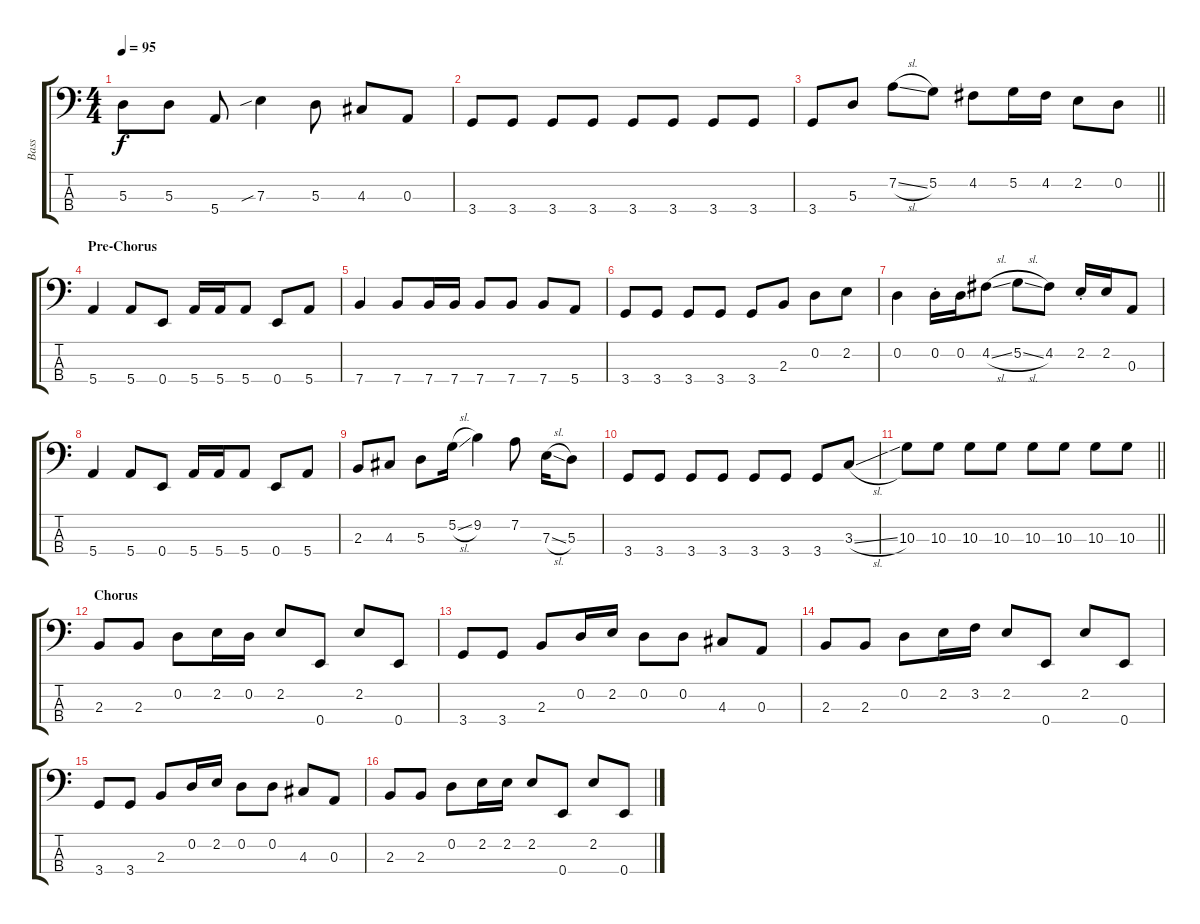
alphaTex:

\track ("Bass" "Bass") {instrument electricbassfinger}
\staff {score tabs}
\tuning (G2 D2 A1 E1) {hide}
\ts (4 4)
\tempo 95
\clef f4
\ks c
5.3.8{dy f} 5.3.8 5.4.8 7.3{sib}.4 5.3.8 4.3.8 0.3.8 |
3.4.8 3.4.8 3.4.8 3.4.8 3.4.8 3.4.8 3.4.8 3.4.8 |
\barLineRight lightlight
3.4.8 5.3.8 7.2{sl}.8 5.2.8 4.2.8 5.2.16 4.2.16 2.2.8 0.2.8 |
\section ("" "Pre-Chorus")
5.4.4 5.4.8 0.4.8 5.4.16 5.4.16 5.4.8 0.4.8 5.4.8 |
7.4.4 7.4.8 7.4.16 7.4.16 7.4.8 7.4.8 7.4.8 5.4.8 |
3.4.8 3.4.8 3.4.8 3.4.8 3.4.8 2.3.8 0.2.8 2.2.8 |
0.2.4 0.2{st}.16 0.2.16 4.2{sl}.8 5.2{sl}.8 4.2.8 2.2{st}.16 2.2.16 0.3.8 |
5.4.4 5.4.8 0.4.8 5.4.16 5.4.16 5.4.8 0.4.8 5.4.8 |
2.3.8 4.3.8 5.3.8 5.2{sl}.16 9.2.4 7.2.8 7.3{sl}.16 5.3.8 |
3.4.8 3.4.8 3.4.8 3.4.8 3.4.8 3.4.8 3.4.8 3.3{sl}.8 |
\barLineRight lightlight
10.3.8 10.3.8 10.3.8 10.3.8 10.3.8 10.3.8 10.3.8 10.3.8 |
\section ("" "Chorus")
2.3.8 2.3.8 0.2.8 2.2.16 0.2.16 2.2.8 0.4.8 2.2.8 0.4.8 |
3.4.8 3.4.8 2.3.8 0.2.16 2.2.16 0.2.8 0.2.8 4.3.8 0.3.8 |
2.3.8 2.3.8 0.2.8 2.2.16 3.2.16 2.2.8 0.4.8 2.2.8 0.4.8 |
3.4.8 3.4.8 2.3.8 0.2.16 2.2.16 0.2.8 0.2.8 4.3.8 0.3.8 |
2.3.8 2.3.8 0.2.8 2.2.16 2.2.16 2.2.8 0.4.8 2.2.8 0.4.8
